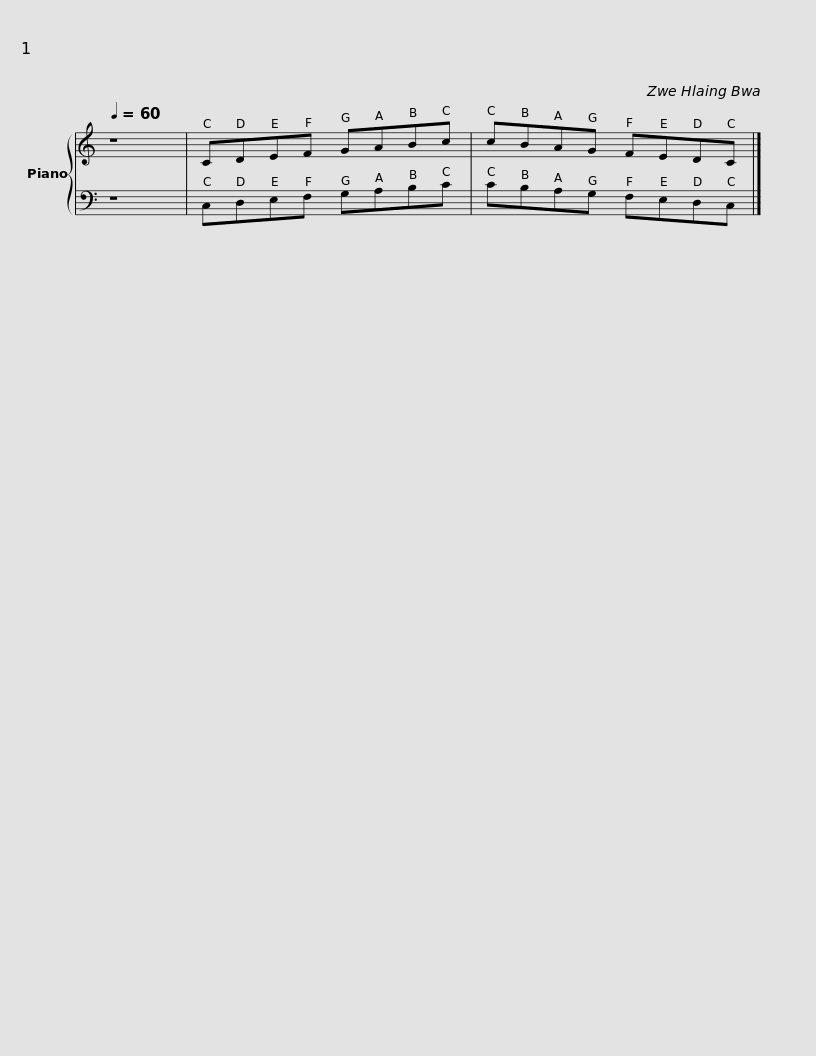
X:1
%%score { 1 | 2 }
L:1/8
Q:1/4=60
M:none
I:linebreak $
K:C
V:1 treble
V:2 bass
V:1
 z8 | CDEF GABc | cBAG FEDC |] %3
V:2
 z8 | C,D,E,F, G,A,B,C | CB,A,G, F,E,D,C, |] %3
